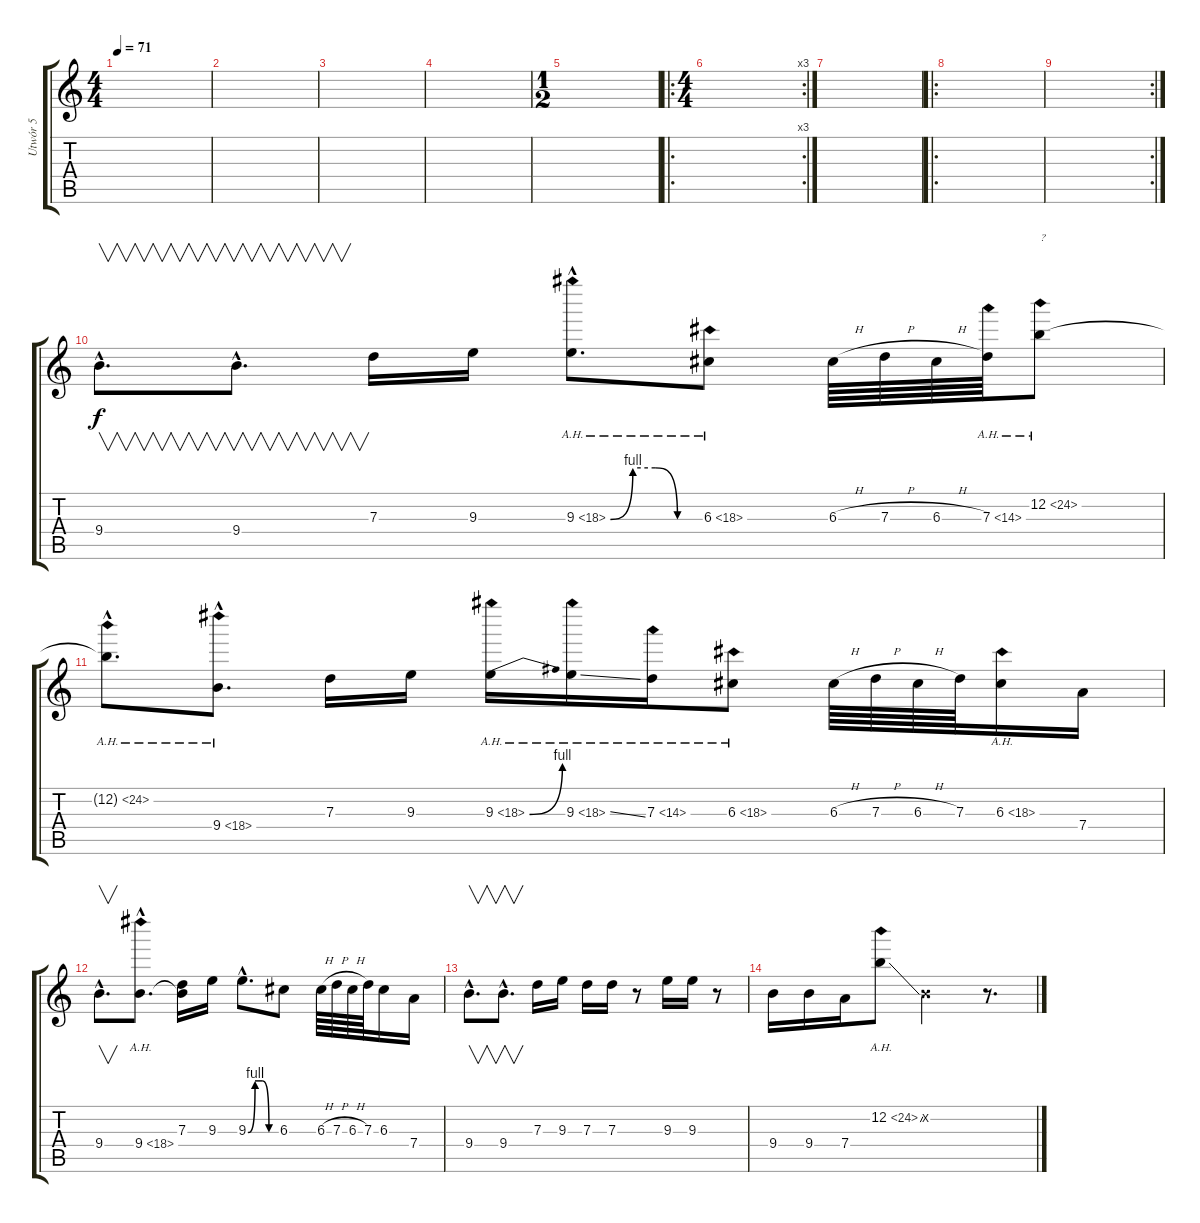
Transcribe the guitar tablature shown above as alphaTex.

\track ("Utwór 5" "Utwór 5") {instrument overdrivenguitar}
\staff {score tabs}
\tuning (E4 B3 G3 D3 A2 E2) {hide}
\ts (4 4)
\tempo 71
\clef g2
\ks c
|
|
|
|
\ts (1 2)
|
\ro
\rc 3
\ts (4 4)
|
|
\ro
|
\rc 2
|
9.4{hac}.8{v d} 9.4{hac}.8{v d} 7.3.16 9.3.16 9.3{be (custom 0 0 15 4 30 4 45 0 60 0) ah 9 hac}.8{d} 6.3{ah 12}.8 6.3{h}.64 7.3{h}.64 6.3{h}.64 7.3{ah 7}.64 12.2{ah 12}.8{txt "?"} |
12.2{ah 12 hac t}.8{d} 9.4{ah 9 hac}.8{d} 7.3.16 9.3.16 9.3{be (bend 0 0 60 4) ah 9}.16 9.3{ah 9 ss}.16 7.3{ah 7}.16 6.3{ah 12}.8 6.3{h}.64 7.3{h}.64 6.3{h}.64 7.3.64 6.3{ah 12}.16 7.4.16 |
9.4{hac}.8{v d} 9.4{ah 9 hac}.8{d} (7.3 9.4{t}).16 9.3.16 9.3{be (custom 0 0 15 4 30 4 45 0 60 0) hac}.8{d} 6.3.8 6.3{h}.64 7.3{h}.64 6.3{h}.64 7.3.64 6.3.16 7.4.16 |
9.4{hac}.8{v d} 9.4{hac}.8{v d} 7.3.16 9.3.16 7.3.16 7.3.16 r.8 9.3.16 9.3.16 r.8 |
9.4.16 9.4.16 7.4.16 12.2{ah 12 ss}.8 0.2{x}.2 r.8{d}
